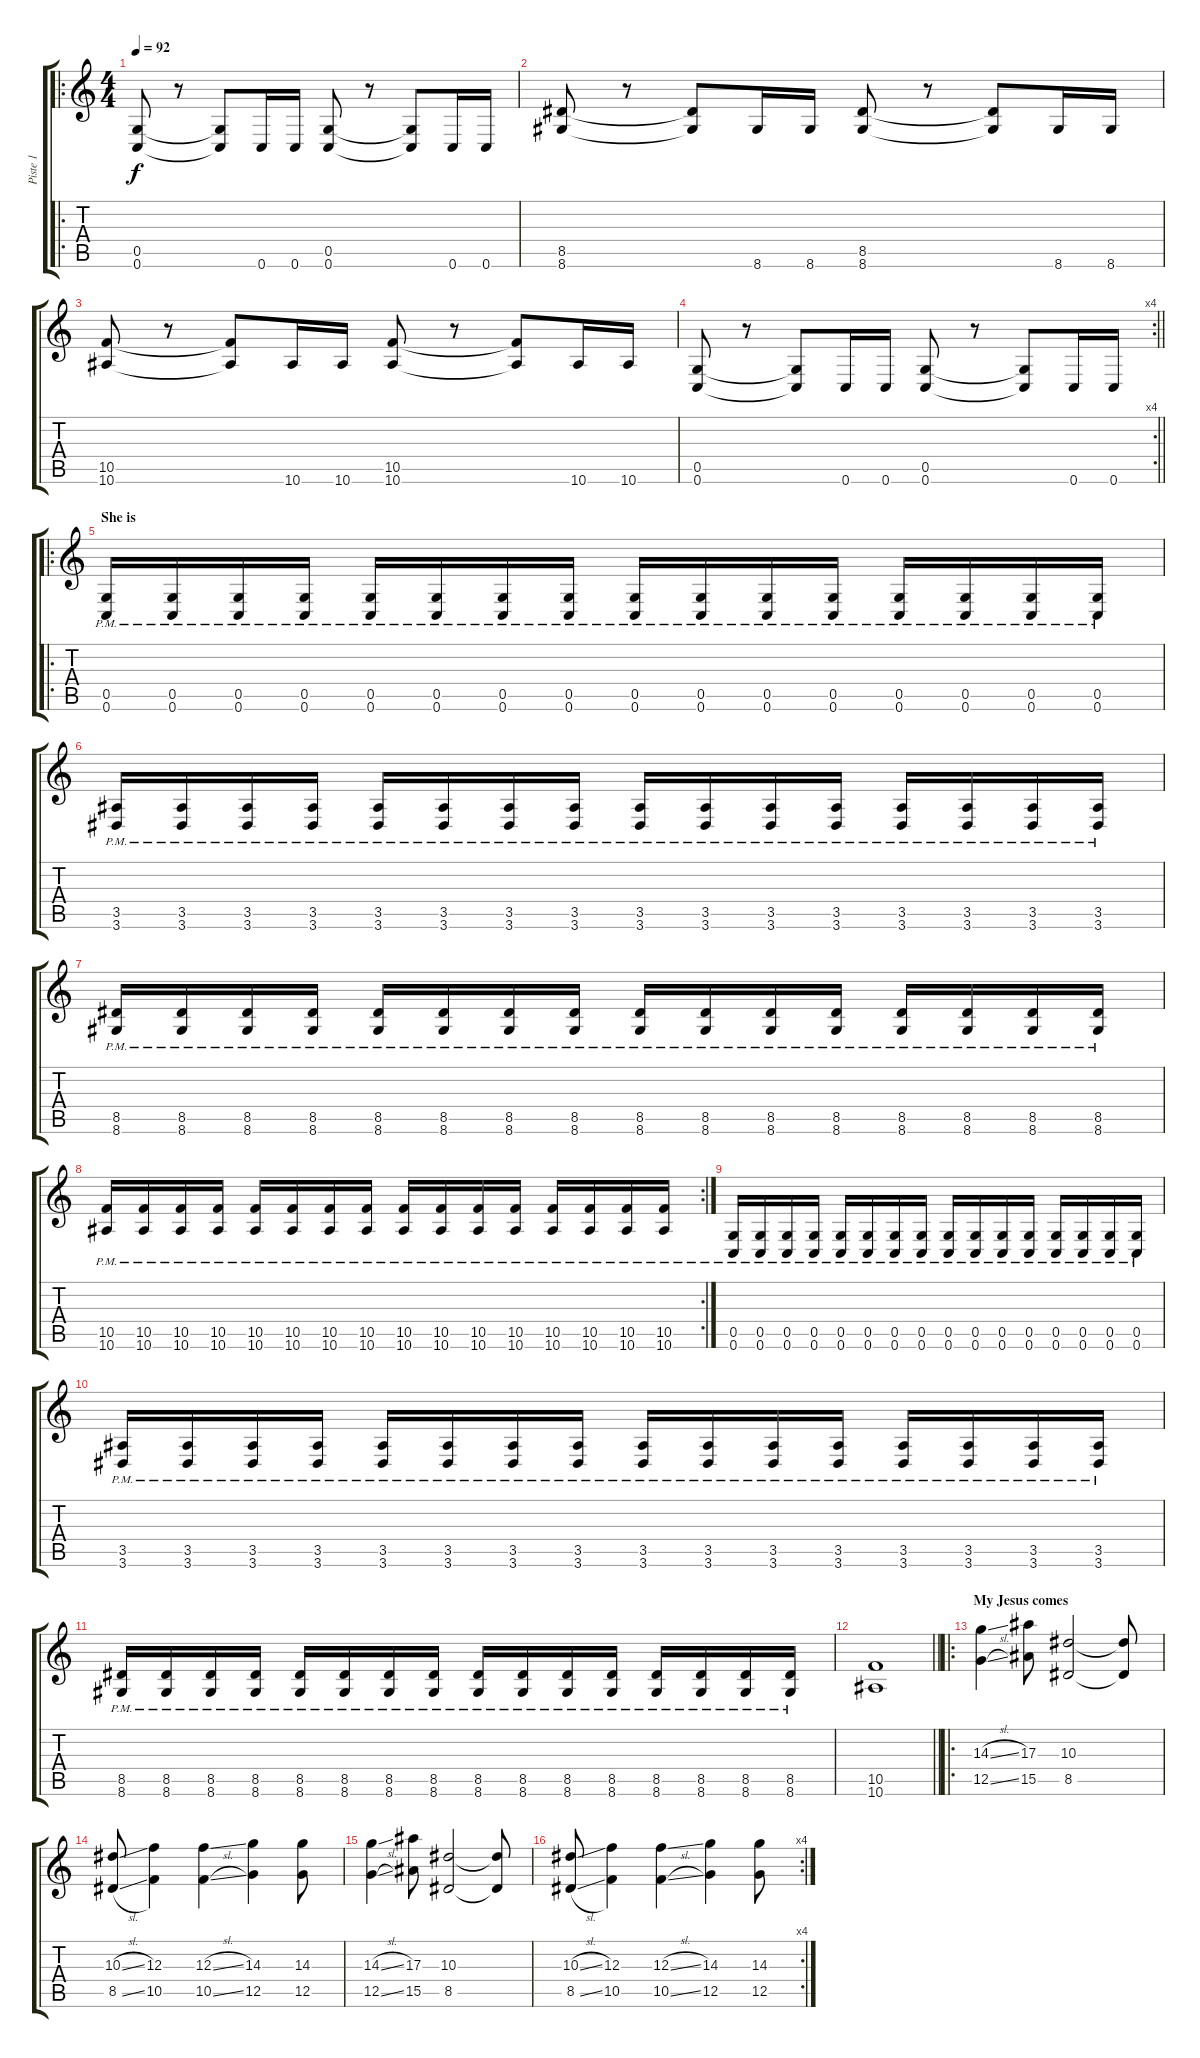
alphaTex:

\track ("Piste 1" "Piste 1") {instrument distortionguitar}
\staff {score tabs}
\tuning (D4 A3 F3 C3 G2 C2) {hide}
\ro
\ts (4 4)
\tempo 92
\clef g2
\ks c
(0.5 0.6).8{dy f} r.8 (0.5{t} 0.6{t}).8 0.6.16 0.6.16 (0.5 0.6).8 r.8 (0.5{t} 0.6{t}).8 0.6.16 0.6.16 |
(8.5 8.6).8 r.8 (8.5{t} 8.6{t}).8 8.6.16 8.6.16 (8.5 8.6).8 r.8 (8.5{t} 8.6{t}).8 8.6.16 8.6.16 |
(10.5 10.6).8 r.8 (10.5{t} 10.6{t}).8 10.6.16 10.6.16 (10.5 10.6).8 r.8 (10.5{t} 10.6{t}).8 10.6.16 10.6.16 |
\rc 4
\barLineRight lightlight
(0.5 0.6).8 r.8 (0.5{t} 0.6{t}).8 0.6.16 0.6.16 (0.5 0.6).8 r.8 (0.5{t} 0.6{t}).8 0.6.16 0.6.16 |
\ro
\section ("" "She is")
(0.5{pm} 0.6{pm}).16 (0.5{pm} 0.6{pm}).16 (0.5{pm} 0.6{pm}).16 (0.5{pm} 0.6{pm}).16 (0.5{pm} 0.6{pm}).16 (0.5{pm} 0.6{pm}).16 (0.5{pm} 0.6{pm}).16 (0.5{pm} 0.6{pm}).16 (0.5{pm} 0.6{pm}).16 (0.5{pm} 0.6{pm}).16 (0.5{pm} 0.6{pm}).16 (0.5{pm} 0.6{pm}).16 (0.5{pm} 0.6{pm}).16 (0.5{pm} 0.6{pm}).16 (0.5{pm} 0.6{pm}).16 (0.5{pm} 0.6{pm}).16 |
(3.5{pm} 3.6{pm}).16 (3.5{pm} 3.6{pm}).16 (3.5{pm} 3.6{pm}).16 (3.5{pm} 3.6{pm}).16 (3.5{pm} 3.6{pm}).16 (3.5{pm} 3.6{pm}).16 (3.5{pm} 3.6{pm}).16 (3.5{pm} 3.6{pm}).16 (3.5{pm} 3.6{pm}).16 (3.5{pm} 3.6{pm}).16 (3.5{pm} 3.6{pm}).16 (3.5{pm} 3.6{pm}).16 (3.5{pm} 3.6{pm}).16 (3.5{pm} 3.6{pm}).16 (3.5{pm} 3.6{pm}).16 (3.5{pm} 3.6{pm}).16 |
(8.5{pm} 8.6{pm}).16 (8.5{pm} 8.6{pm}).16 (8.5{pm} 8.6{pm}).16 (8.5{pm} 8.6{pm}).16 (8.5{pm} 8.6{pm}).16 (8.5{pm} 8.6{pm}).16 (8.5{pm} 8.6{pm}).16 (8.5{pm} 8.6{pm}).16 (8.5{pm} 8.6{pm}).16 (8.5{pm} 8.6{pm}).16 (8.5{pm} 8.6{pm}).16 (8.5{pm} 8.6{pm}).16 (8.5{pm} 8.6{pm}).16 (8.5{pm} 8.6{pm}).16 (8.5{pm} 8.6{pm}).16 (8.5{pm} 8.6{pm}).16 |
\rc 2
(10.5{pm} 10.6{pm}).16 (10.5{pm} 10.6{pm}).16 (10.5{pm} 10.6{pm}).16 (10.5{pm} 10.6{pm}).16 (10.5{pm} 10.6{pm}).16 (10.5{pm} 10.6{pm}).16 (10.5{pm} 10.6{pm}).16 (10.5{pm} 10.6{pm}).16 (10.5{pm} 10.6{pm}).16 (10.5{pm} 10.6{pm}).16 (10.5{pm} 10.6{pm}).16 (10.5{pm} 10.6{pm}).16 (10.5{pm} 10.6{pm}).16 (10.5{pm} 10.6{pm}).16 (10.5{pm} 10.6{pm}).16 (10.5{pm} 10.6{pm}).16 |
(0.5{pm} 0.6{pm}).16 (0.5{pm} 0.6{pm}).16 (0.5{pm} 0.6{pm}).16 (0.5{pm} 0.6{pm}).16 (0.5{pm} 0.6{pm}).16 (0.5{pm} 0.6{pm}).16 (0.5{pm} 0.6{pm}).16 (0.5{pm} 0.6{pm}).16 (0.5{pm} 0.6{pm}).16 (0.5{pm} 0.6{pm}).16 (0.5{pm} 0.6{pm}).16 (0.5{pm} 0.6{pm}).16 (0.5{pm} 0.6{pm}).16 (0.5{pm} 0.6{pm}).16 (0.5{pm} 0.6{pm}).16 (0.5{pm} 0.6{pm}).16 |
(3.5{pm} 3.6{pm}).16 (3.5{pm} 3.6{pm}).16 (3.5{pm} 3.6{pm}).16 (3.5{pm} 3.6{pm}).16 (3.5{pm} 3.6{pm}).16 (3.5{pm} 3.6{pm}).16 (3.5{pm} 3.6{pm}).16 (3.5{pm} 3.6{pm}).16 (3.5{pm} 3.6{pm}).16 (3.5{pm} 3.6{pm}).16 (3.5{pm} 3.6{pm}).16 (3.5{pm} 3.6{pm}).16 (3.5{pm} 3.6{pm}).16 (3.5{pm} 3.6{pm}).16 (3.5{pm} 3.6{pm}).16 (3.5{pm} 3.6{pm}).16 |
(8.5{pm} 8.6{pm}).16 (8.5{pm} 8.6{pm}).16 (8.5{pm} 8.6{pm}).16 (8.5{pm} 8.6{pm}).16 (8.5{pm} 8.6{pm}).16 (8.5{pm} 8.6{pm}).16 (8.5{pm} 8.6{pm}).16 (8.5{pm} 8.6{pm}).16 (8.5{pm} 8.6{pm}).16 (8.5{pm} 8.6{pm}).16 (8.5{pm} 8.6{pm}).16 (8.5{pm} 8.6{pm}).16 (8.5{pm} 8.6{pm}).16 (8.5{pm} 8.6{pm}).16 (8.5{pm} 8.6{pm}).16 (8.5{pm} 8.6{pm}).16 |
\barLineRight lightlight
(10.5 10.6).1 |
\ro
\section ("" "My Jesus comes ")
(14.3{sl} 12.5{sl}).4 (17.3 15.5).8 (10.3 8.5).2 (10.3{t} 8.5{t}).8 |
(10.3{sl} 8.5{sl}).8 (12.3 10.5).4 (12.3{sl} 10.5{sl}).4 (14.3 12.5).4 (14.3 12.5).8 |
(14.3{sl} 12.5{sl}).4 (17.3 15.5).8 (10.3 8.5).2 (10.3{t} 8.5{t}).8 |
\rc 4
(10.3{sl} 8.5{sl}).8 (12.3 10.5).4 (12.3{sl} 10.5{sl}).4 (14.3 12.5).4 (14.3 12.5).8
